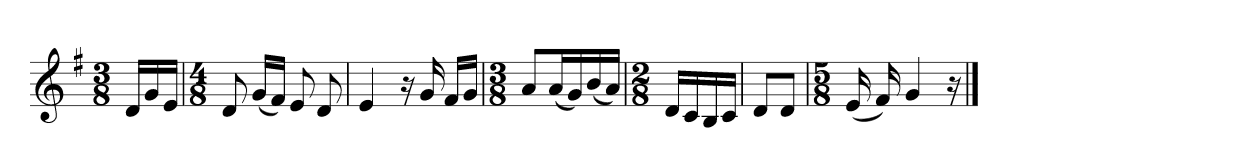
**kern
*part1
*staff1
*k[f#]
*M3/8
*MM120
=
16dLL
16g
16eJJ
=1
*M4/8
8d
(16gLL
16f#JJ)
8e
8d
=2
4e
16r
16g
16f#LL
16gJJ
=3
*M3/8
8aL
(16aL
16g)
(16b
16aJJ)
=4
*M2/8
16dLL
16c
16B
16cJJ
=5
8dL
8dJ
=6
*M5/8
(16e
16f#)
4g
16r
==
*-
